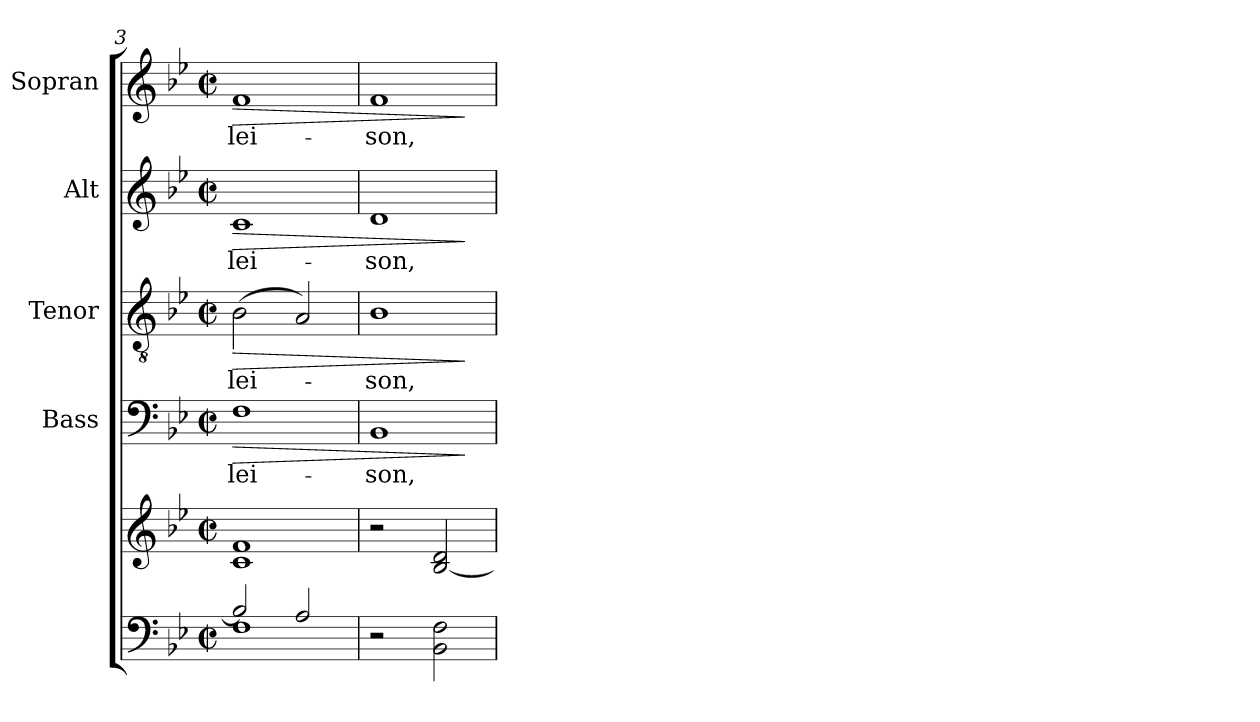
**kern	**kern	**kern	**text	**dynam	**kern	**text	**dynam	**kern	**text	**dynam	**kern	**text	**dynam
*part5	*part5	*part4	*part4	*part4	*part3	*part3	*part3	*part2	*part2	*part2	*part1	*part1	*part1
*staff6	*staff5	*staff4	*staff4	*staff4	*staff3	*staff3	*staff3	*staff2	*staff2	*staff2	*staff1	*staff1	*staff1
*	*	*I"Bass	*	*	*I"Tenor	*	*	*I"Alt	*	*	*I"Sopran	*	*
*	*	*I'B.	*	*	*I'T.	*	*	*I'A.	*	*	*I'S.	*	*
*clefF4	*clefG2	*clefF4	*	*	*clefGv2	*	*	*clefG2	*	*	*clefG2	*	*
*k[b-e-]	*k[b-e-]	*k[b-e-]	*	*	*k[b-e-]	*	*	*k[b-e-]	*	*	*k[b-e-]	*	*
*B-:	*B-:	*B-:	*	*	*B-:	*	*	*B-:	*	*	*B-:	*	*
*M2/2	*M2/2	*M2/2	*	*	*M2/2	*	*	*M2/2	*	*	*M2/2	*	*
*met(c|)	*met(c|)	*met(c|)	*	*	*met(c|)	*	*	*met(c|)	*	*	*met(c|)	*	*
=3	=3	=3	=3	=3	=3	=3	=3	=3	=3	=3	=3	=3	=3
*^	*^	*	*	*	*	*	*	*	*	*	*	*	*
!	!	!	!	!	!LO:LY:b	!LO:HP:b	!	!LO:LY:b	!LO:HP:b	!	!LO:LY:b	!LO:HP:b	!	!LO:LY:b	!LO:HP:b
2B-/]	1F	1f	1c	1F	-lei-	>	(>2B-\	-lei-	>	1c	-lei-	>	1f	-lei-	>
2A/	.	.	.	.	.	.	2A/)	.	.	.	.	.	.	.	.
*v	*v	*	*	*	*	*	*	*	*	*	*	*	*	*	*
*	*v	*v	*	*	*	*	*	*	*	*	*	*	*	*
=4	=4	=4	=4	=4	=4	=4	=4	=4	=4	=4	=4	=4	=4
!	!	!	!LO:LY:b	!	!	!LO:LY:b	!	!	!LO:LY:b	!	!	!LO:LY:b	!
2r	2r	1BB-	-son,	.	1B-	-son,	.	1d	-son,	.	1f	-son,	.
2BB-\ 2F\	[2B-/ 2d/	.	.	.	.	.	.	.	.	.	.	.	.
.	.	.	.	]	.	.	]	.	.	]	.	.	]
=	=	=	=	=	=	=	=	=	=	=	=	=	=
*-	*-	*-	*-	*-	*-	*-	*-	*-	*-	*-	*-	*-	*-
